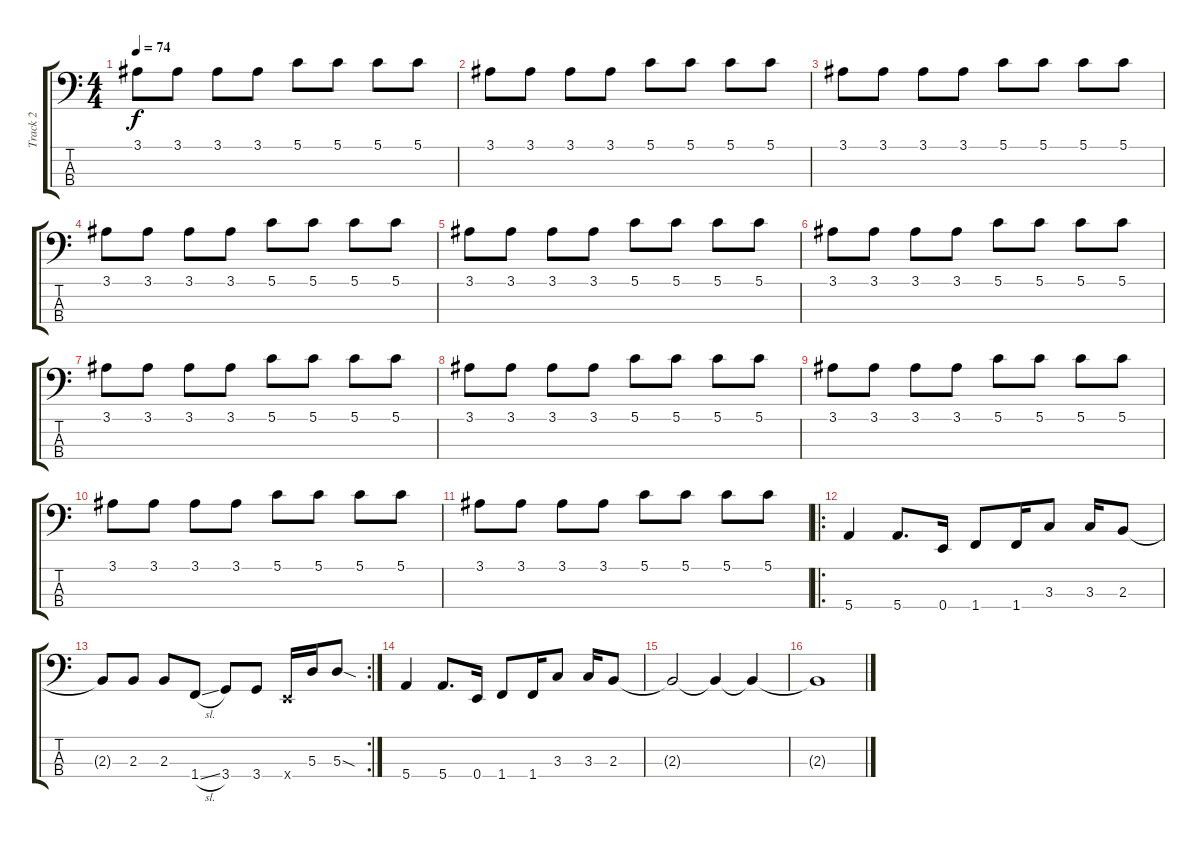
\track ("Track 2" "Track 2") {instrument electricbassfinger}
\staff {score tabs}
\tuning (G2 D2 A1 E1) {hide}
\ts (4 4)
\tempo 74
\clef f4
\ks c
3.1.8{dy f} 3.1.8 3.1.8 3.1.8 5.1.8 5.1.8 5.1.8 5.1.8 |
3.1.8 3.1.8 3.1.8 3.1.8 5.1.8 5.1.8 5.1.8 5.1.8 |
3.1.8 3.1.8 3.1.8 3.1.8 5.1.8 5.1.8 5.1.8 5.1.8 |
3.1.8 3.1.8 3.1.8 3.1.8 5.1.8 5.1.8 5.1.8 5.1.8 |
3.1.8 3.1.8 3.1.8 3.1.8 5.1.8 5.1.8 5.1.8 5.1.8 |
3.1.8 3.1.8 3.1.8 3.1.8 5.1.8 5.1.8 5.1.8 5.1.8 |
3.1.8 3.1.8 3.1.8 3.1.8 5.1.8 5.1.8 5.1.8 5.1.8 |
3.1.8 3.1.8 3.1.8 3.1.8 5.1.8 5.1.8 5.1.8 5.1.8 |
3.1.8 3.1.8 3.1.8 3.1.8 5.1.8 5.1.8 5.1.8 5.1.8 |
3.1.8 3.1.8 3.1.8 3.1.8 5.1.8 5.1.8 5.1.8 5.1.8 |
3.1.8 3.1.8 3.1.8 3.1.8 5.1.8 5.1.8 5.1.8 5.1.8 |
\ro
5.4.4 5.4.8{d} 0.4.16 1.4.8 1.4.16 3.3.8 3.3.16 2.3.8 |
\rc 2
2.3{t}.8 2.3.8 2.3.8 1.4{sl}.8 3.4.8 3.4.8 0.4{x}.16 5.3.16 5.3{sod}.8 |
5.4.4 5.4.8{d} 0.4.16 1.4.8 1.4.16 3.3.8 3.3.16 2.3.8 |
2.3{t}.2 2.3{t}.4 2.3{t}.4 |
2.3{t}.1
